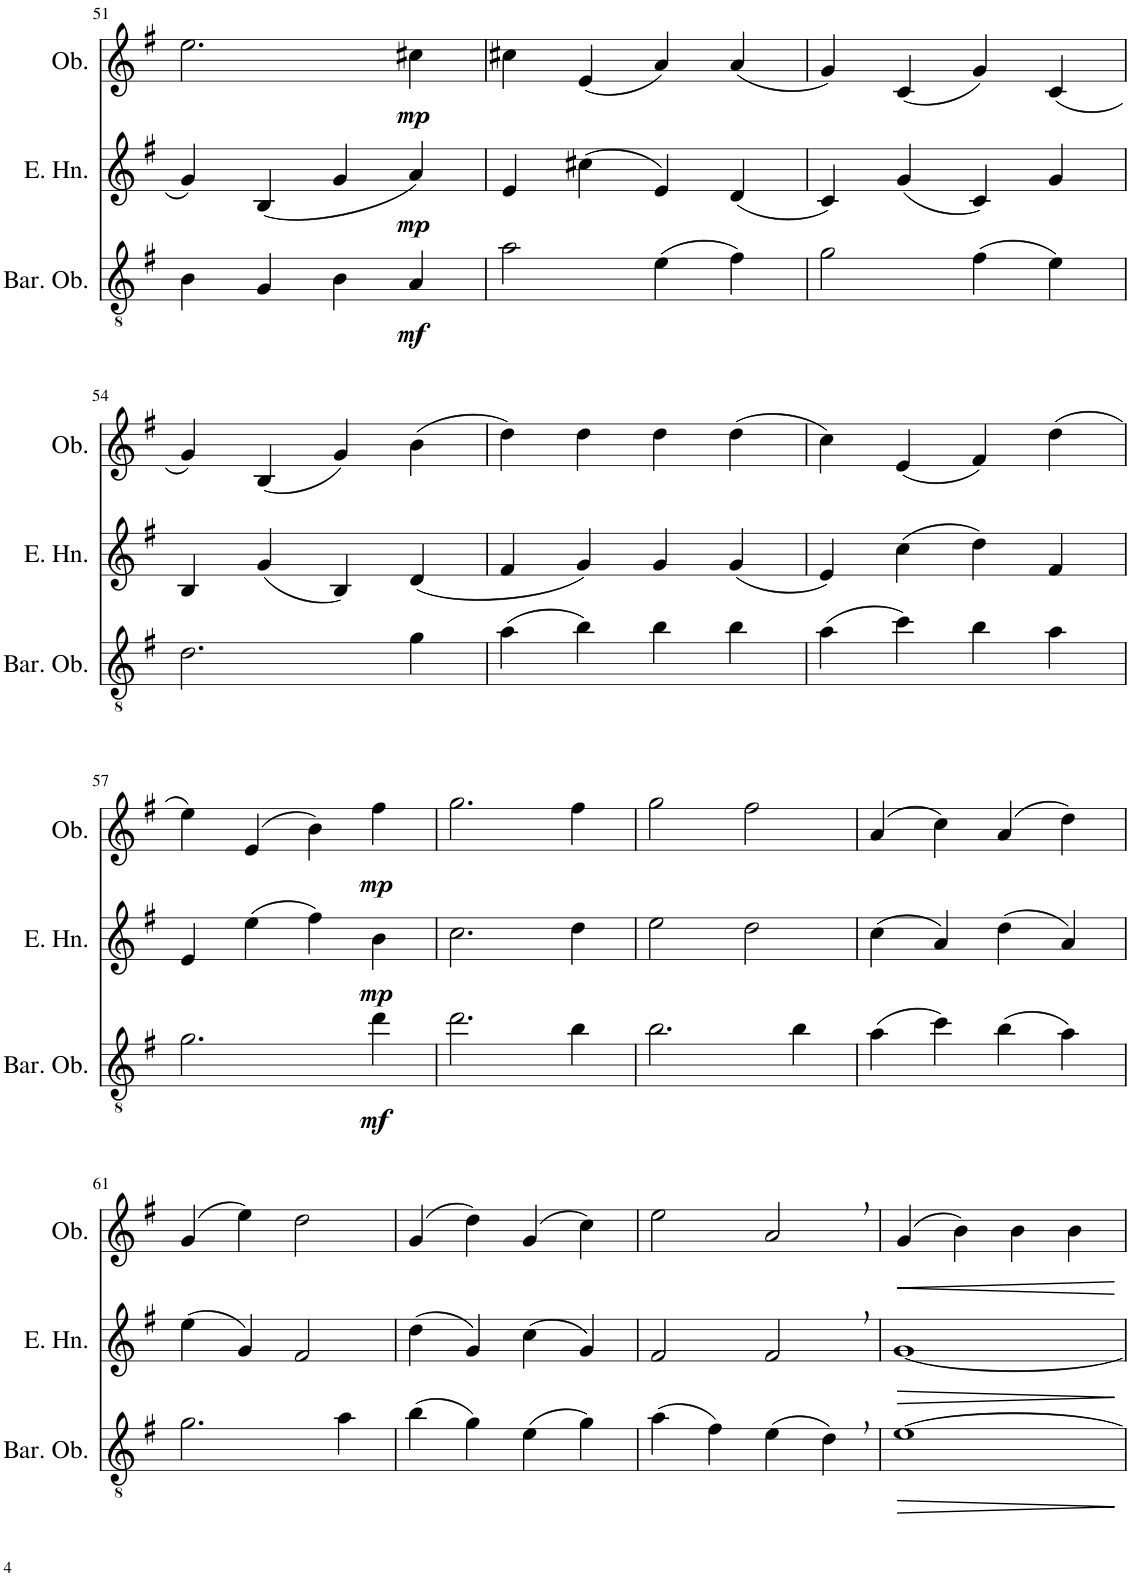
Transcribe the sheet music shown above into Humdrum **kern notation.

**kern	**dynam	**kern	**dynam	**kern	**dynam
*part3	*part3	*part2	*part2	*part1	*part1
*staff3	*staff3	*staff2	*staff2	*staff1	*staff1
*I"Baritone Oboe	*	*I"English Horn	*	*I"Oboe	*
*I'Bar. Ob.	*	*I'E. Hn.	*	*I'Ob.	*
!!LO:PB:g=z
*clefGv2	*	*clefG2	*	*clefG2	*
*	*	*ITrd4c7	*	*	*
*k[f#]	*	*k[f#]	*	*k[f#]	*
*M4/4	*	*M4/4	*	*M4/4	*
=51	=51	=51	=51	=51	=51
4B\	.	4g/	.	2.ee\	.
4G/	.	(4B/	.	.	.
4B\	.	4g/	.	.	.
!	!LO:DY:b	!	!LO:DY:b	!	!LO:DY:b
4A/	mf	4a/)	mp	4cc#X\	mp
=52	=52	=52	=52	=52	=52
2a\	.	4e/	.	4cc#X\	.
.	.	(4cc#X\	.	(4e/	.
(4e\	.	4e/)	.	4a/)	.
4f#\)	.	(4d/	.	(4a/	.
=53	=53	=53	=53	=53	=53
2g\	.	4c/)	.	4g/)	.
.	.	(4g/	.	(4c/	.
(4f#\	.	4c/)	.	4g/)	.
4e\)	.	4g/	.	(4c/	.
!!LO:LB:g=z
=54	=54	=54	=54	=54	=54
2.d\	.	4B/	.	4g/)	.
.	.	(4g/	.	(4B/	.
.	.	4B/)	.	4g/)	.
4g\	.	(4d/	.	(4b\	.
=55	=55	=55	=55	=55	=55
(4a\	.	4f#/	.	4dd\)	.
4b\)	.	4g/)	.	4dd\	.
4b\	.	4g/	.	4dd\	.
4b\	.	(4g/	.	(4dd\	.
=56	=56	=56	=56	=56	=56
(4a\	.	4e/)	.	4cc\)	.
4cc\)	.	(4cc\	.	(4e/	.
4b\	.	4dd\)	.	4f#/)	.
4a\	.	4f#/	.	(4dd\	.
!!LO:LB:g=z
=57	=57	=57	=57	=57	=57
2.g\	.	4e/	.	4ee\)	.
.	.	(4ee\	.	(4e/	.
.	.	4ff#\)	.	4b\)	.
!	!LO:DY:b	!	!LO:DY:b	!	!LO:DY:b
4dd\	mf	4b\	mp	4ff#\	mp
=58	=58	=58	=58	=58	=58
2.dd\	.	2.cc\	.	2.gg\	.
4b\	.	4dd\	.	4ff#\	.
=59	=59	=59	=59	=59	=59
2.b\	.	2ee\	.	2gg\	.
.	.	2dd\	.	2ff#\	.
4b\	.	.	.	.	.
=60	=60	=60	=60	=60	=60
(4a\	.	(4cc\	.	(4a/	.
4cc\)	.	4a/)	.	4cc\)	.
(4b\	.	(4dd\	.	(4a/	.
4a\)	.	4a/)	.	4dd\)	.
!!LO:LB:g=z
=61	=61	=61	=61	=61	=61
2.g\	.	(4ee\	.	(4g/	.
.	.	4g/)	.	4ee\)	.
.	.	2f#/	.	2dd\	.
4a\	.	.	.	.	.
=62	=62	=62	=62	=62	=62
(4b\	.	(4dd\	.	(4g/	.
4g\)	.	4g/)	.	4dd\)	.
(4e\	.	(4cc\	.	(4g/	.
4g\)	.	4g/)	.	4cc\)	.
=63	=63	=63	=63	=63	=63
(4a\	.	2f#/	.	2ee\	.
4f#\)	.	.	.	.	.
(4e\	.	2f#,/	.	2a,/	.
4d,\)	.	.	.	.	.
=64	=64	=64	=64	=64	=64
!	!LO:HP:b	!	!LO:HP:b	!	!LO:HP:b
[1e	>	[1g	>	(4g/	<
.	.	.	.	4b\)	.
.	.	.	.	4b\	.
.	.	.	.	4b\	.
.	]	.	]	.	[
=	=	=	=	=	=
*-	*-	*-	*-	*-	*-
